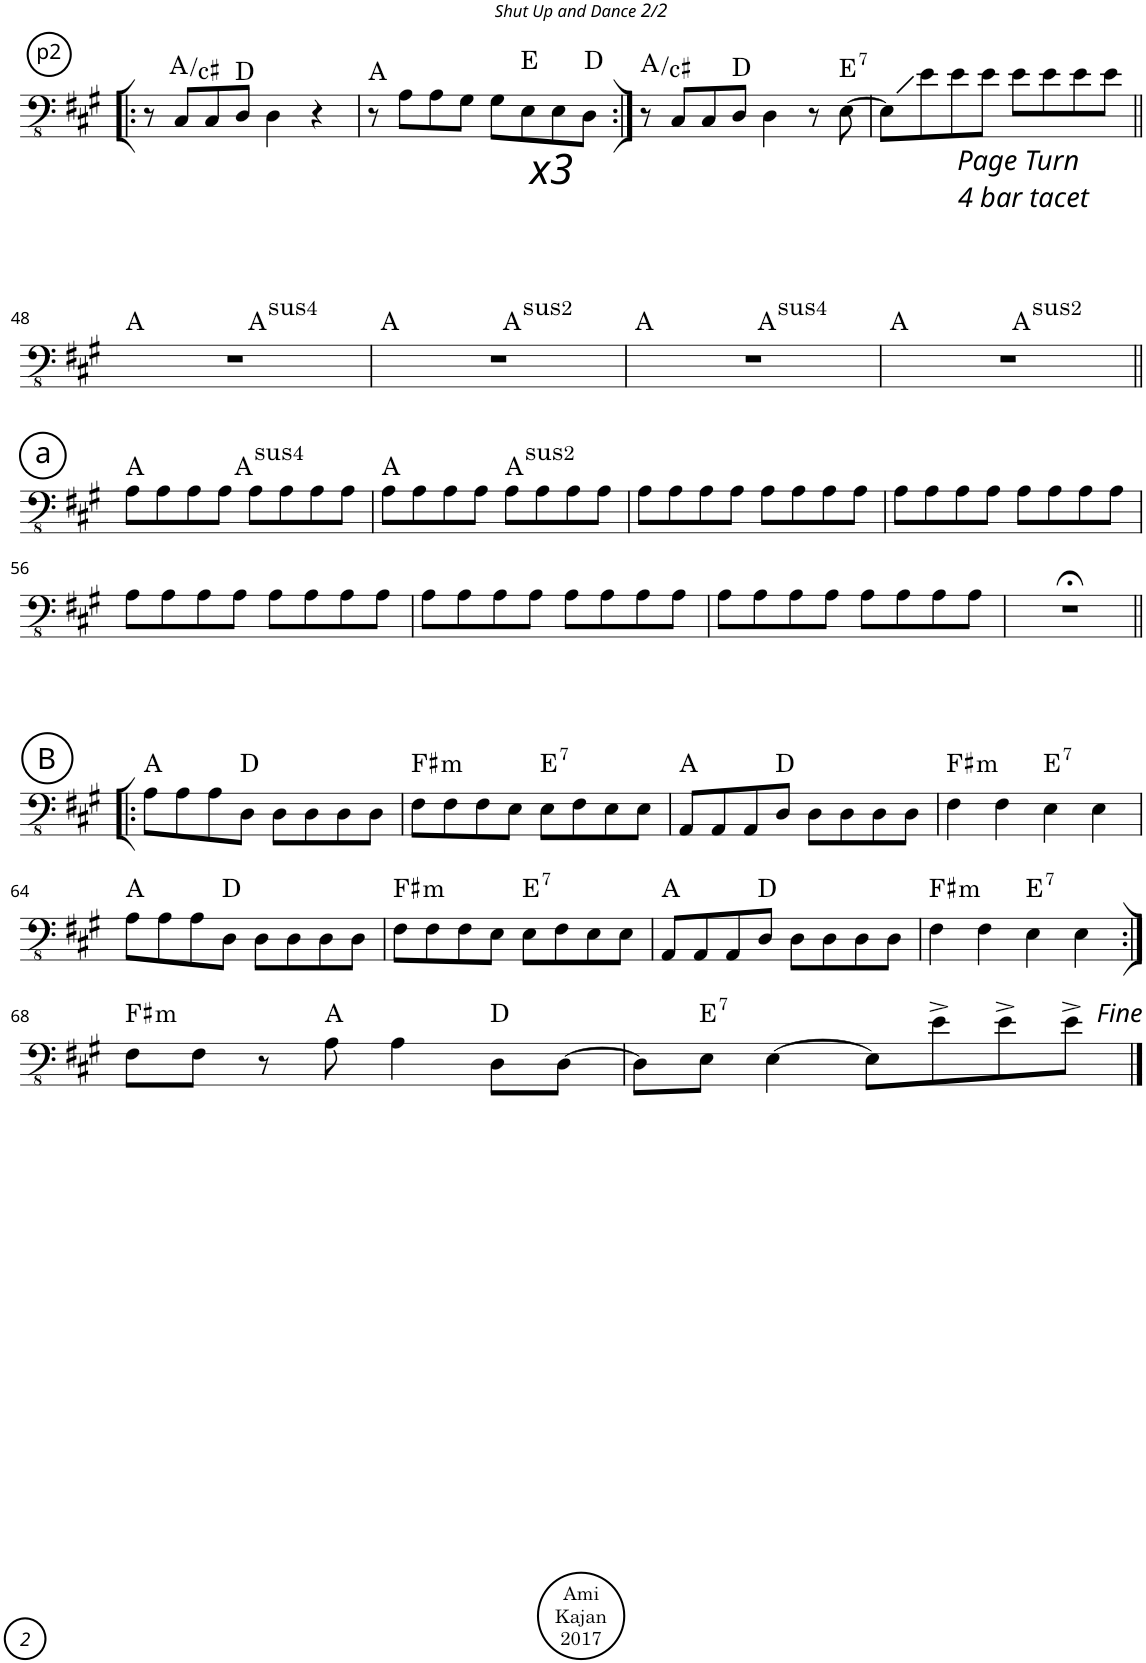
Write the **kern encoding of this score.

**kern	**harte
*part1	*part1
*staff1	*
*I"Akustinen basso	*
*I'Basso	*
!!LO:PB:g=z
*clefFv4	*
*k[f#c#g#]	*
*M4/4	*
*met(c)	*
!!LO:REH:place=s1:a:cj:enc=circle:t=p2
=44!|:	=44!|:
8r	.
8CC#/L	A:maj/3
8CC#/	.
8DD/J	D:maj
4DD\	.
4r	.
=45	=45
8r	A:maj
8AA\L	.
8AA\	.
8GG#\J	.
8GG#\L	.
8EE\	E:maj
8EE\	.
!LO:TX:b:i:t=x3	!
8DD\J	D:maj
=46:|!	=46:|!
8r	A:maj/3
8CC#/L	.
8CC#/	.
8DD/J	D:maj
4DD\	.
8r	.
!	!LO:H:kt=7
[8EE\	E:7
=47	=47
8EE\L]	.
8E\	.
8E\	.
8E\J	.
8E\L	.
8E\	.
8E\	.
!LO:TX:b:i:t=Page Turn	!
!LO:TX:b:t=4 bar tacet	!
8E\J	.
!!LO:LB:g=z
=48||	=48||
*^	*
1r	2ryy	A:maj
!	!	!LO:H:kt=4
.	2ryy	A:sus4
=49	=49	=49
1r	2ryy	A:maj
!	!	!LO:H:kt=2
.	2ryy	A:(1,2,5)
=50	=50	=50
1r	2ryy	A:maj
!	!	!LO:H:kt=4
.	2ryy	A:sus4
=51	=51	=51
1r	2ryy	A:maj
!	!	!LO:H:kt=2
.	2ryy	A:(1,2,5)
*v	*v	*
!!LO:LB:g=z
!!LO:REH:place=s1:a:cj:enc=circle:fs=14:t=a
=52||	=52||
8AA\L	A:maj
8AA\	.
8AA\	.
8AA\J	.
!	!LO:H:kt=4
8AA\L	A:sus4
8AA\	.
8AA\	.
8AA\J	.
=53	=53
8AA\L	A:maj
8AA\	.
8AA\	.
8AA\J	.
!	!LO:H:kt=2
8AA\L	A:(1,2,5)
8AA\	.
8AA\	.
8AA\J	.
=54	=54
8AA\L	.
8AA\	.
8AA\	.
8AA\J	.
8AA\L	.
8AA\	.
8AA\	.
8AA\J	.
=55	=55
8AA\L	.
8AA\	.
8AA\	.
8AA\J	.
8AA\L	.
8AA\	.
8AA\	.
8AA\J	.
!!LO:LB:g=z
=56	=56
8AA\L	.
8AA\	.
8AA\	.
8AA\J	.
8AA\L	.
8AA\	.
8AA\	.
8AA\J	.
=57	=57
8AA\L	.
8AA\	.
8AA\	.
8AA\J	.
8AA\L	.
8AA\	.
8AA\	.
8AA\J	.
=58	=58
8AA\L	.
8AA\	.
8AA\	.
8AA\J	.
8AA\L	.
8AA\	.
8AA\	.
8AA\J	.
=59	=59
1r;<	.
!!LO:LB:g=z
!!LO:REH:place=s1:a:cj:enc=circle:fs=14:t=B
=60!|:	=60!|:
8AA\L	A:maj
8AA\	.
8AA\	.
8DD\J	D:maj
8DD\L	.
8DD\	.
8DD\	.
8DD\J	.
=61	=61
!	!LO:H:kt=m
8FF#\L	F#:min
8FF#\	.
8FF#\	.
8EE\J	.
!	!LO:H:kt=7
8EE\L	E:7
8FF#\	.
8EE\	.
8EE\J	.
=62	=62
8AAA/L	A:maj
8AAA/	.
8AAA/	.
8DD/J	D:maj
8DD\L	.
8DD\	.
8DD\	.
8DD\J	.
=63	=63
!	!LO:H:kt=m
4FF#\	F#:min
4FF#\	.
!	!LO:H:kt=7
4EE\	E:7
4EE\	.
!!LO:LB:g=z
=64	=64
8AA\L	A:maj
8AA\	.
8AA\	.
8DD\J	D:maj
8DD\L	.
8DD\	.
8DD\	.
8DD\J	.
=65	=65
!	!LO:H:kt=m
8FF#\L	F#:min
8FF#\	.
8FF#\	.
8EE\J	.
!	!LO:H:kt=7
8EE\L	E:7
8FF#\	.
8EE\	.
8EE\J	.
=66	=66
8AAA/L	A:maj
8AAA/	.
8AAA/	.
8DD/J	D:maj
8DD\L	.
8DD\	.
8DD\	.
8DD\J	.
=67	=67
!	!LO:H:kt=m
4FF#\	F#:min
4FF#\	.
!	!LO:H:kt=7
4EE\	E:7
4EE\	.
!!LO:LB:g=z
=68:|!	=68:|!
!	!LO:H:kt=m
8FF#\L	F#:min
8FF#\J	.
8r	.
8AA\	A:maj
4AA\	.
8DD\L	D:maj
[8DD\J	.
=69	=69
8DD\L]	.
!	!LO:H:kt=7
8EE\J	E:7
[4EE\	.
8EE\L]	.
8E^\	.
8E^\	.
8E^\J	.
==	==
*-	*-
